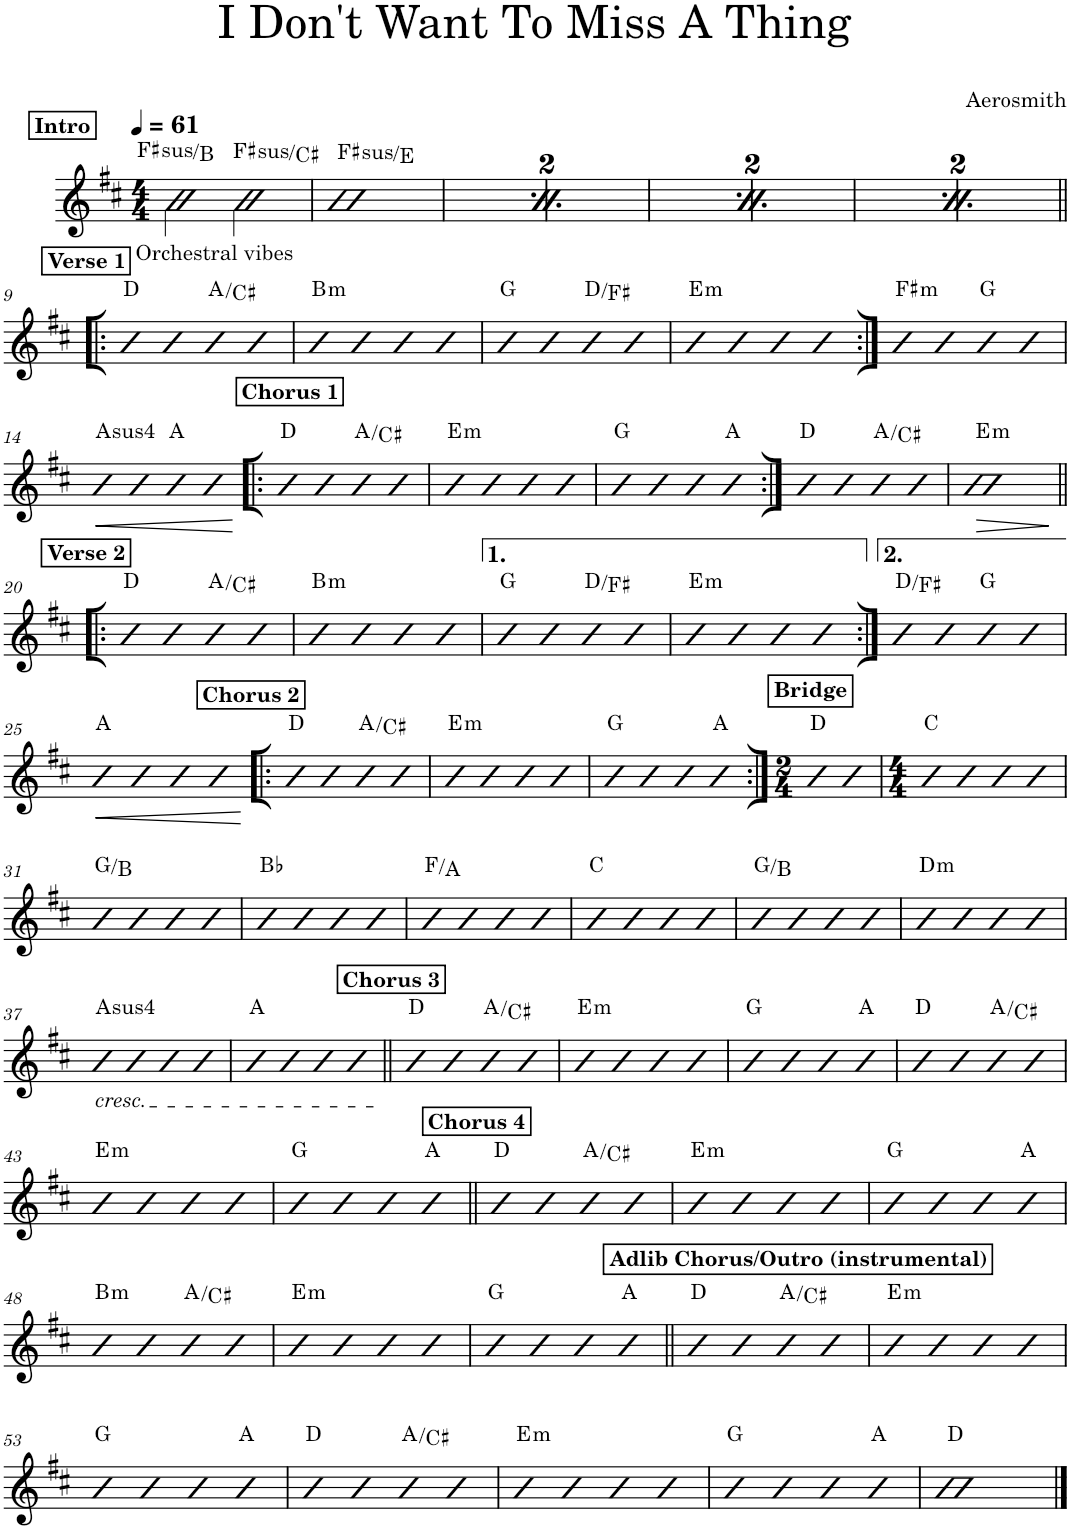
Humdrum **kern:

**kern	**dynam	**harte
*part1	*part1	*part1
*staff1	*staff1	*
*I"Piano	*	*
*I'Pno.	*	*
*clefG2	*	*
*k[f#c#]	*	*
*M4/4	*	*
*MM61	*	*
!!LO:REH:place=s1:a:B:cj:t=Intro
=1	=1	=1
!LO:TX:b:t=Orchestral vibes	!	!LO:H:kt=sus
2b\	.	F#:sus4/4
!	!	!LO:H:kt=sus
2b\	.	F#:sus4/5
=2	=2	=2
!	!	!LO:H:kt=sus
1b	.	F#:sus4/b7
=3	=3	=3
!!LO:REH:place=s1:a:B:cj:t=Intro
*MM61	*	*
!LO:TX:b:t=Orchestral vibes	!	!LO:H:kt=sus
2b\	.	F#:sus4/4
!	!	!LO:H:kt=sus
2b\	.	F#:sus4/5
=4	=4	=4
!	!	!LO:H:kt=sus
1b	.	F#:sus4/b7
=5	=5	=5
!!LO:REH:place=s1:a:B:cj:t=Intro
*MM61	*	*
!LO:TX:b:t=Orchestral vibes	!	!LO:H:kt=sus
2b\	.	F#:sus4/4
!	!	!LO:H:kt=sus
2b\	.	F#:sus4/5
=6	=6	=6
!	!	!LO:H:kt=sus
1b	.	F#:sus4/b7
=7	=7	=7
!!LO:REH:place=s1:a:B:cj:t=Intro
*MM61	*	*
!LO:TX:b:t=Orchestral vibes	!	!LO:H:kt=sus
2b\	.	F#:sus4/4
!	!	!LO:H:kt=sus
2b\	.	F#:sus4/5
=8	=8	=8
!	!	!LO:H:kt=sus
1b	.	F#:sus4/b7
!!LO:LB:g=z
!!LO:REH:place=s1:a:B:cj:t=Verse 1
=9!|:	=9!|:	=9!|:
4b	.	D:maj
4b	.	.
4b	.	A:maj/3
4b	.	.
=10	=10	=10
!	!	!LO:H:kt=m
4b	.	B:min
4b	.	.
4b	.	.
4b	.	.
=11	=11	=11
4b	.	G:maj
4b	.	.
4b	.	D:maj/3
4b	.	.
=12	=12	=12
!	!	!LO:H:kt=m
4b	.	E:min
4b	.	.
4b	.	.
4b	.	.
=13:|!	=13:|!	=13:|!
!	!	!LO:H:kt=m
4b	.	F#:min
4b	.	.
4b	.	G:maj
4b	.	.
!!LO:LB:g=z
=14	=14	=14
!	!LO:HP:b	!LO:H:kt=4
4b	<	A:sus4
4b	.	.
4b	.	A:maj
4b	.	.
.	[	.
!!LO:REH:place=s1:a:B:cj:t=Chorus 1
=15!|:	=15!|:	=15!|:
4b	.	D:maj
4b	.	.
4b	.	A:maj/3
4b	.	.
=16	=16	=16
!	!	!LO:H:kt=m
4b	.	E:min
4b	.	.
4b	.	.
4b	.	.
=17	=17	=17
4b	.	G:maj
4b	.	.
4b	.	.
4b	.	A:maj
=18:|!	=18:|!	=18:|!
4b	.	D:maj
4b	.	.
4b	.	A:maj/3
4b	.	.
=19	=19	=19
!	!LO:HP:b	!LO:H:kt=m
1b	>	E:min
.	]	.
!!LO:LB:g=z
!!LO:REH:place=s1:a:B:cj:t=Verse 2
=20!|:	=20!|:	=20!|:
4b	.	D:maj
4b	.	.
4b	.	A:maj/3
4b	.	.
=21	=21	=21
!	!	!LO:H:kt=m
4b	.	B:min
4b	.	.
4b	.	.
4b	.	.
=22	=22	=22
4b	.	G:maj
4b	.	.
4b	.	D:maj/3
4b	.	.
=23	=23	=23
!	!	!LO:H:kt=m
4b	.	E:min
4b	.	.
4b	.	.
4b	.	.
=24:|!	=24:|!	=24:|!
4b	.	D:maj/3
4b	.	.
4b	.	G:maj
4b	.	.
!!LO:LB:g=z
=25	=25	=25
!	!LO:HP:b	!
4b	<	A:maj
4b	.	.
4b	.	.
4b	.	.
.	[	.
!!LO:REH:place=s1:a:B:cj:t=Chorus 2
=26!|:	=26!|:	=26!|:
4b	.	D:maj
4b	.	.
4b	.	A:maj/3
4b	.	.
=27	=27	=27
!	!	!LO:H:kt=m
4b	.	E:min
4b	.	.
4b	.	.
4b	.	.
=28	=28	=28
4b	.	G:maj
4b	.	.
4b	.	.
4b	.	A:maj
=29:|!	=29:|!	=29:|!
*M2/4	*	*
4b	.	D:maj
4b	.	.
!!LO:REH:place=s1:a:B:cj:t=Bridge
=30	=30	=30
*M4/4	*	*
4b	.	C:maj
4b	.	.
4b	.	.
4b	.	.
!!LO:LB:g=z
=31	=31	=31
4b	.	G:maj/3
4b	.	.
4b	.	.
4b	.	.
=32	=32	=32
4b	.	Bb:maj
4b	.	.
4b	.	.
4b	.	.
=33	=33	=33
4b	.	F:maj/3
4b	.	.
4b	.	.
4b	.	.
=34	=34	=34
4b	.	C:maj
4b	.	.
4b	.	.
4b	.	.
=35	=35	=35
4b	.	G:maj/3
4b	.	.
4b	.	.
4b	.	.
=36	=36	=36
!	!	!LO:H:kt=m
4b	.	D:min
4b	.	.
4b	.	.
4b	.	.
!!LO:LB:g=z
=37	=37	=37
!LO:TX:b:i:t=cresc.	!	!LO:H:kt=4
4b	.	A:sus4
4b	.	.
4b	.	.
4b	.	.
=38	=38	=38
4b	.	A:maj
4b	.	.
4b	.	.
4b	.	.
!!LO:REH:place=s1:a:B:cj:t=Chorus 3
=39||	=39||	=39||
4b	.	D:maj
4b	.	.
4b	.	A:maj/3
4b	.	.
=40	=40	=40
!	!	!LO:H:kt=m
4b	.	E:min
4b	.	.
4b	.	.
4b	.	.
=41	=41	=41
4b	.	G:maj
4b	.	.
4b	.	.
4b	.	A:maj
=42	=42	=42
4b	.	D:maj
4b	.	.
4b	.	A:maj/3
4b	.	.
!!LO:LB:g=z
=43	=43	=43
!	!	!LO:H:kt=m
4b	.	E:min
4b	.	.
4b	.	.
4b	.	.
=44	=44	=44
4b	.	G:maj
4b	.	.
4b	.	.
4b	.	A:maj
!!LO:REH:place=s1:a:B:cj:t=Chorus 4
=45||	=45||	=45||
4b	.	D:maj
4b	.	.
4b	.	A:maj/3
4b	.	.
=46	=46	=46
!	!	!LO:H:kt=m
4b	.	E:min
4b	.	.
4b	.	.
4b	.	.
=47	=47	=47
4b	.	G:maj
4b	.	.
4b	.	.
4b	.	A:maj
!!LO:LB:g=z
=48	=48	=48
!	!	!LO:H:kt=m
4b	.	B:min
4b	.	.
4b	.	A:maj/3
4b	.	.
=49	=49	=49
!	!	!LO:H:kt=m
4b	.	E:min
4b	.	.
4b	.	.
4b	.	.
=50	=50	=50
4b	.	G:maj
4b	.	.
4b	.	.
4b	.	A:maj
!!LO:REH:place=s1:a:B:cj:t=Adlib Chorus/Outro (instrumental)
=51||	=51||	=51||
4b	.	D:maj
4b	.	.
4b	.	A:maj/3
4b	.	.
=52	=52	=52
!	!	!LO:H:kt=m
4b	.	E:min
4b	.	.
4b	.	.
4b	.	.
!!LO:LB:g=z
=53	=53	=53
4b	.	G:maj
4b	.	.
4b	.	.
4b	.	A:maj
=54	=54	=54
4b	.	D:maj
4b	.	.
4b	.	A:maj/3
4b	.	.
=55	=55	=55
!	!	!LO:H:kt=m
4b	.	E:min
4b	.	.
4b	.	.
4b	.	.
=56	=56	=56
4b	.	G:maj
4b	.	.
4b	.	.
4b	.	A:maj
=57	=57	=57
1cc#	.	D:maj
==	==	==
*-	*-	*-
